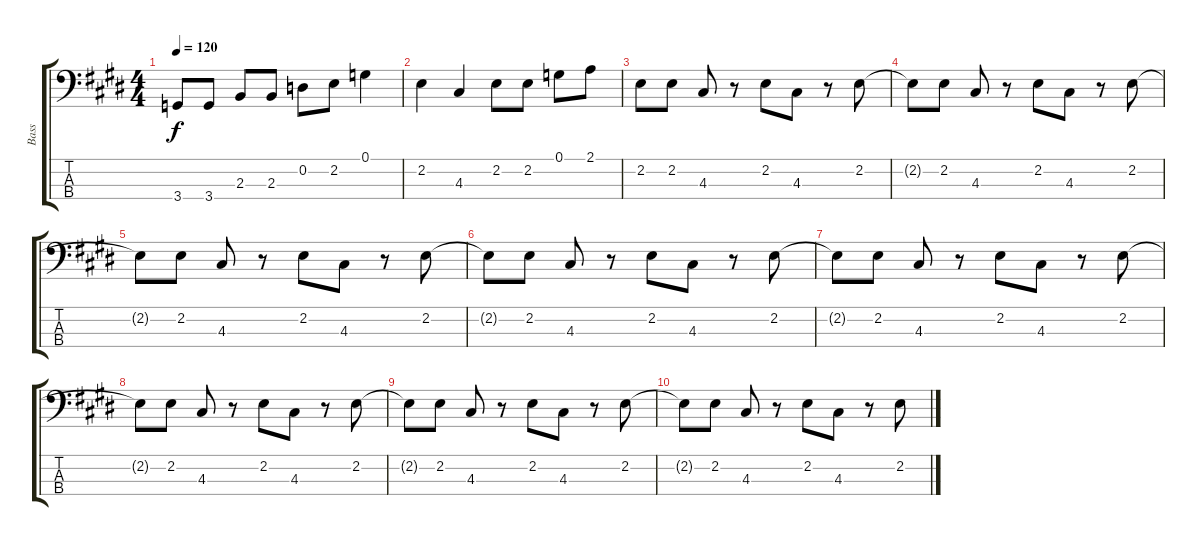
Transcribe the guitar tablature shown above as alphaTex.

\track ("Bass" "Bass") {instrument electricbassfinger}
\staff {score tabs}
\tuning (G2 D2 A1 E1) {hide}
\ts (4 4)
\tempo 120
\clef f4
\ks e
3.4.8{dy f} 3.4.8 2.3.8 2.3.8 0.2.8 2.2.8 0.1.4 |
2.2.4 4.3.4 2.2.8 2.2.8 0.1.8 2.1.8 |
2.2.8 2.2.8 4.3.8 r.8 2.2.8 4.3.8 r.8 2.2.8 |
2.2{t}.8 2.2.8 4.3.8 r.8 2.2.8 4.3.8 r.8 2.2.8 |
2.2{t}.8 2.2.8 4.3.8 r.8 2.2.8 4.3.8 r.8 2.2.8 |
2.2{t}.8 2.2.8 4.3.8 r.8 2.2.8 4.3.8 r.8 2.2.8 |
2.2{t}.8 2.2.8 4.3.8 r.8 2.2.8 4.3.8 r.8 2.2.8 |
2.2{t}.8 2.2.8 4.3.8 r.8 2.2.8 4.3.8 r.8 2.2.8 |
2.2{t}.8 2.2.8 4.3.8 r.8 2.2.8 4.3.8 r.8 2.2.8 |
2.2{t}.8 2.2.8 4.3.8 r.8 2.2.8 4.3.8 r.8 2.2.8
